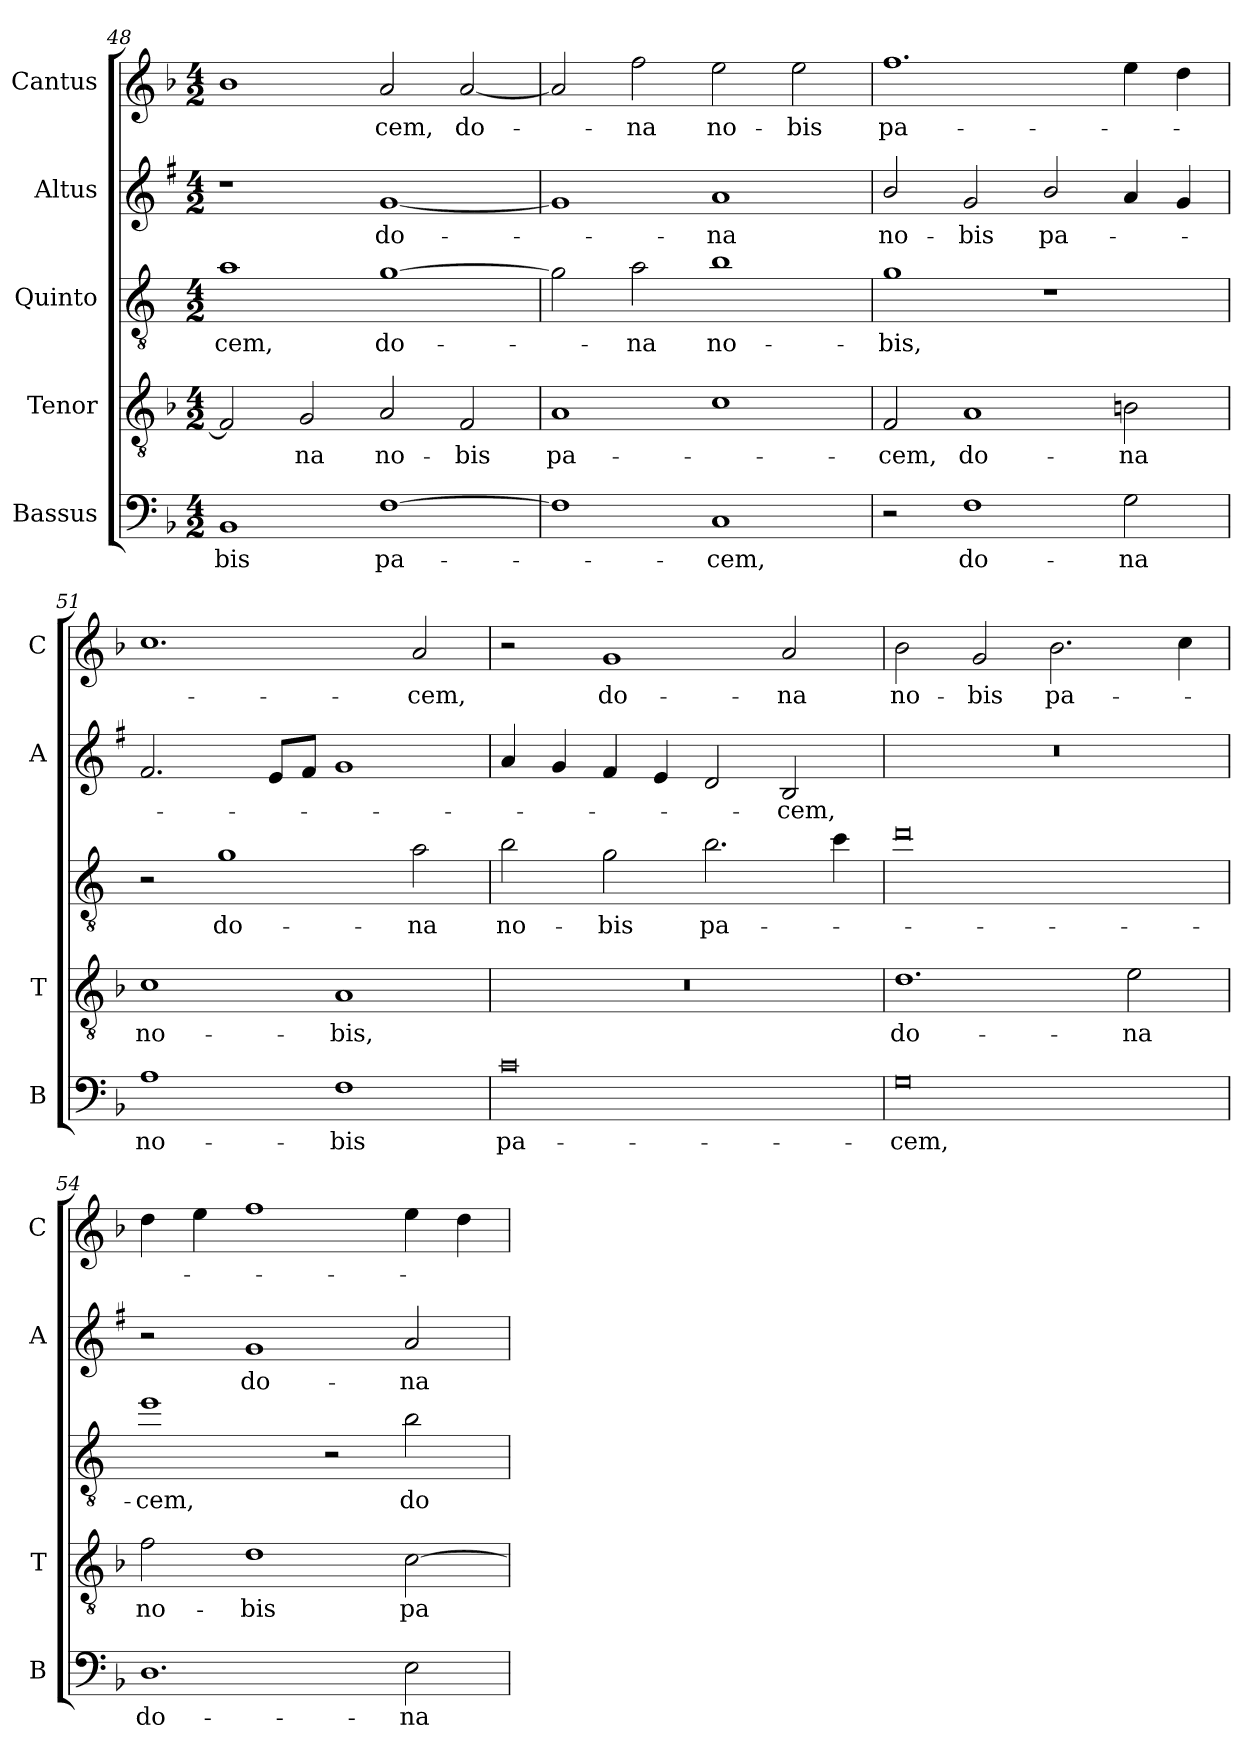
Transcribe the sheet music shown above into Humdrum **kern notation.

**kern	**text	**kern	**text	**kern	**text	**kern	**text	**kern	**text
*part5	*part5	*part4	*part4	*part3	*part3	*part2	*part2	*part1	*part1
*staff5	*staff5	*staff4	*staff4	*staff3	*staff3	*staff2	*staff2	*staff1	*staff1
*I"Bassus	*	*I"Tenor	*	*I"Quinto	*	*I"Altus	*	*I"Cantus	*
*I'B	*	*I'T	*	*	*	*I'A	*	*I'C	*
*clefF4	*	*clefGv2	*	*clefGv2	*	*clefG2	*	*clefG2	*
*	*	*	*	*ITrd4c7	*	*ITrd1c2	*	*	*
*k[b-]	*	*k[b-]	*	*k[b-]	*	*k[b-]	*	*k[b-]	*
*F:	*	*F:	*	*F:	*	*F:	*	*F:	*
*M4/2	*	*M4/2	*	*M4/2	*	*M4/2	*	*M4/2	*
=48	=48	=48	=48	=48	=48	=48	=48	=48	=48
!	!LO:LY:b	!	!	!	!LO:LY:b	!	!	!	!
1BB-	-bis	2F/]	.	1d	-cem,	1r	.	1b-	.
!	!	!	!LO:LY:b	!	!	!	!	!	!
.	.	2G/	-na	.	.	.	.	.	.
!	!LO:LY:b	!	!LO:LY:b	!	!LO:LY:b	!	!LO:LY:b	!	!LO:LY:b
[1F	pa-	2A/	no-	[1c	do-	[1f	do-	2a/	-cem,
!	!	!	!LO:LY:b	!	!	!	!	!	!LO:LY:b
.	.	2F/	-bis	.	.	.	.	[2a/	do-
=49	=49	=49	=49	=49	=49	=49	=49	=49	=49
!	!	!	!LO:LY:b	!	!	!	!	!	!
1F]	.	1A	pa-	2c\]	.	1f]	.	2a/]	.
!	!	!	!	!	!LO:LY:b	!	!	!	!LO:LY:b
.	.	.	.	2d\	-na	.	.	2ff\	-na
!	!LO:LY:b	!	!	!	!LO:LY:b	!	!LO:LY:b	!	!LO:LY:b
1C	-cem,	1c	.	1e	no-	1g	-na	2ee\	no-
!	!	!	!	!	!	!	!	!	!LO:LY:b
.	.	.	.	.	.	.	.	2ee\	-bis
=50	=50	=50	=50	=50	=50	=50	=50	=50	=50
!	!	!	!LO:LY:b	!	!LO:LY:b	!	!LO:LY:b	!	!LO:LY:b
2r	.	2F/	-cem,	1c	-bis,	2a/	no-	1.ff	pa-
!	!LO:LY:b	!	!LO:LY:b	!	!	!	!LO:LY:b	!	!
1F	do-	1A	do-	.	.	2f/	-bis	.	.
!	!	!	!	!	!	!	!LO:LY:b	!	!
.	.	.	.	1r	.	2a/	pa-	.	.
!	!LO:LY:b	!	!LO:LY:b	!	!	!	!	!	!
2G\	-na	2Bn\	-na	.	.	4g/	.	4ee\	.
.	.	.	.	.	.	4f/	.	4dd\	.
!!LO:LB:g=z
=51	=51	=51	=51	=51	=51	=51	=51	=51	=51
!	!LO:LY:b	!	!LO:LY:b	!	!	!	!	!	!
1A	no-	1c	no-	2r	.	2.e/	.	1.cc	.
!	!	!	!	!	!LO:LY:b	!	!	!	!
.	.	.	.	1c	do-	.	.	.	.
.	.	.	.	.	.	8d/L	.	.	.
.	.	.	.	.	.	8e/J	.	.	.
!	!LO:LY:b	!	!LO:LY:b	!	!	!	!	!	!
1F	-bis	1A	-bis,	.	.	1f	.	.	.
!	!	!	!	!	!LO:LY:b	!	!	!	!LO:LY:b
.	.	.	.	2d\	-na	.	.	2a/	-cem,
=52	=52	=52	=52	=52	=52	=52	=52	=52	=52
!	!LO:LY:b	!	!	!	!LO:LY:b	!	!	!	!
0c	pa-	0r	.	2e\	no-	4g/	.	2r	.
.	.	.	.	.	.	4f/	.	.	.
!	!	!	!	!	!LO:LY:b	!	!	!	!LO:LY:b
.	.	.	.	2c\	-bis	4e/	.	1g	do-
.	.	.	.	.	.	4d/	.	.	.
!	!	!	!	!	!LO:LY:b	!	!	!	!
.	.	.	.	2.e\	pa-	2c/	.	.	.
!	!	!	!	!	!	!	!LO:LY:b	!	!LO:LY:b
.	.	.	.	.	.	2A/	-cem,	2a/	-na
.	.	.	.	4f\	.	.	.	.	.
=53	=53	=53	=53	=53	=53	=53	=53	=53	=53
!	!LO:LY:b	!	!LO:LY:b	!	!	!	!	!	!LO:LY:b
0G	-cem,	1.d	do-	0g	.	0r	.	2b-\	no-
!	!	!	!	!	!	!	!	!	!LO:LY:b
.	.	.	.	.	.	.	.	2g/	-bis
!	!	!	!	!	!	!	!	!	!LO:LY:b
.	.	.	.	.	.	.	.	2.b-\	pa-
!	!	!	!LO:LY:b	!	!	!	!	!	!
.	.	2e\	-na	.	.	.	.	.	.
.	.	.	.	.	.	.	.	4cc\	.
=54	=54	=54	=54	=54	=54	=54	=54	=54	=54
!	!LO:LY:b	!	!LO:LY:b	!	!LO:LY:b	!	!	!	!
1.D	do-	2f\	no-	1a	-cem,	2r	.	4dd\	.
.	.	.	.	.	.	.	.	4ee\	.
!	!	!	!LO:LY:b	!	!	!	!LO:LY:b	!	!
.	.	1d	-bis	.	.	1f	do-	1ff	.
.	.	.	.	2r	.	.	.	.	.
!	!LO:LY:b	!	!LO:LY:b	!	!LO:LY:b	!	!LO:LY:b	!	!
2E\	-na	[2c\	pa-	2e\	do-	2g/	-na	4ee\	.
.	.	.	.	.	.	.	.	4dd\	.
=	=	=	=	=	=	=	=	=	=
*-	*-	*-	*-	*-	*-	*-	*-	*-	*-
